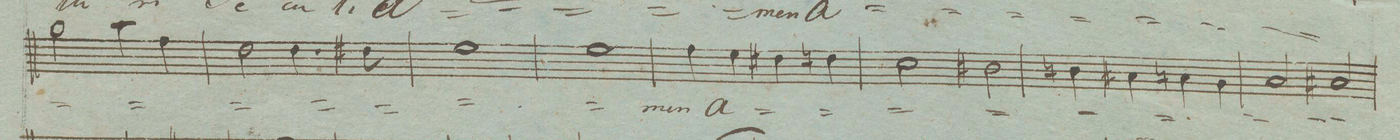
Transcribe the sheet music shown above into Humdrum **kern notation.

**kern	**text	**dynam
*I"Basso. Tutti i Solo	*	*
*clefF4	*	*
*k[]	*	*
*met(c|)	*	*
*M2/2	*	*
2B\	.	.
4c\	.	.
4A\	.	.
=230	=230	=230
2F\	.	.
4.F\	.	.
8F#X\	.	.
=231	=231	=231
1G\	.	.
=232	=232	=232
1G\	.	.
=233	=233	=233
4A\	-men	.
4G\	A-	.
4F#X\	.	.
4Fn\	.	.
=234	=234	=234
2E\	.	.
2D#X\	.	.
=235	=235	=235
4Dn\	.	.
4C#X\	.	.
4Cn\	.	.
4BB\	.	.
=236	=236	=236
2C/	.	.
2C#X/	.	.
=237	=237	=237
*-	*-	*-
